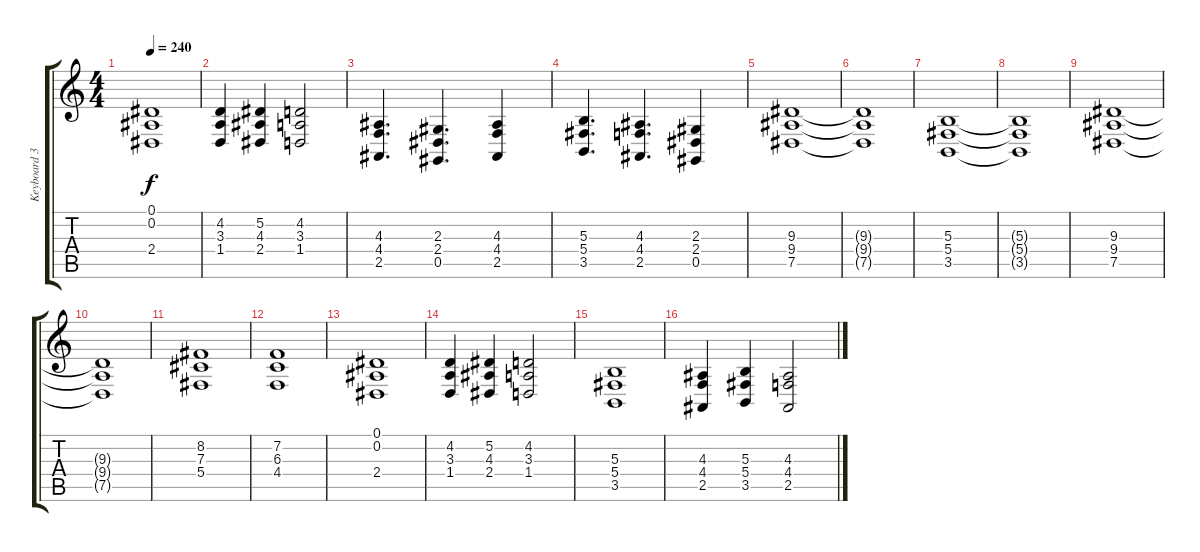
\track ("Keyboard 3" "Keyboard 3") {instrument stringensemble1}
\staff {score tabs}
\tuning (Eb4 Bb3 Gb3 Db3 Ab2 Eb2) {hide}
\ts (4 4)
\tempo 240
\clef g2
\ks c
(0.1 0.2 2.4).1{dy f} |
(4.2 3.3 1.4).4 (5.2 4.3 2.4).4 (4.2 3.3 1.4).2 |
(4.3 4.4 2.5).4{d} (2.3 2.4 0.5).4{d} (4.3 4.4 2.5).4 |
(5.3 5.4 3.5).4{d} (4.3 4.4 2.5).4{d} (2.3 2.4 0.5).4 |
(9.3 9.4 7.5).1 |
(9.3{t} 9.4{t} 7.5{t}).1 |
(5.3 5.4 3.5).1 |
(5.3{t} 5.4{t} 3.5{t}).1 |
(9.3 9.4 7.5).1 |
(9.3{t} 9.4{t} 7.5{t}).1 |
(8.2 7.3 5.4).1 |
(7.2 6.3 4.4).1 |
(0.1 0.2 2.4).1 |
(4.2 3.3 1.4).4 (5.2 4.3 2.4).4 (4.2 3.3 1.4).2 |
(5.3 5.4 3.5).1 |
(4.3 4.4 2.5).4 (5.3 5.4 3.5).4 (4.3 4.4 2.5).2
